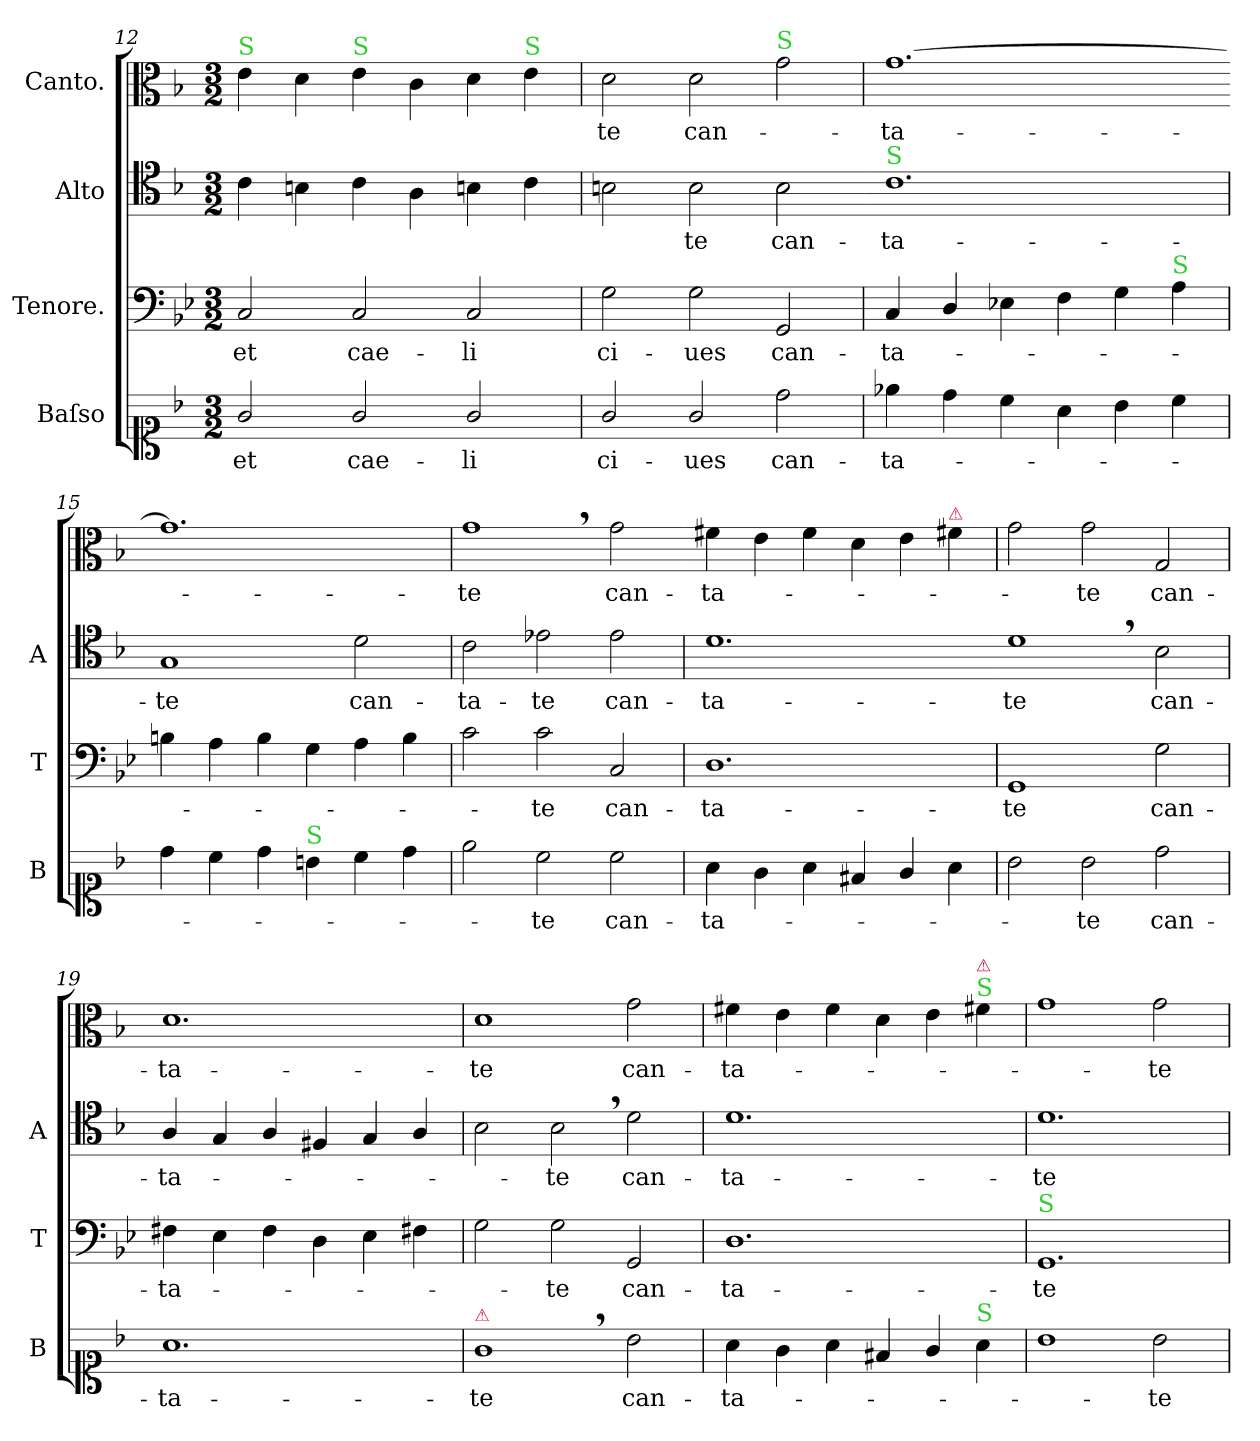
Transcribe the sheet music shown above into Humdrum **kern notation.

**kern	**text	**kern	**text	**kern	**text	**kern	**text
*part4	*part4	*part3	*part3	*part2	*part2	*part1	*part1
*staff4	*staff4	*staff3	*staff3	*staff2	*staff2	*staff1	*staff1
*I"Baſso	*	*I"Tenore.	*	*I"Alto	*	*I"Canto.	*
*I'B	*	*I'T	*	*I'A	*	*	*
*clefC1	*	*clefF4	*	*clefC4	*	*clefC3	*
*ITrd7c12	*	*	*	*	*	*	*
*k[b-]	*	*k[b-e-]	*	*k[b-]	*	*k[b-]	*
*M3/2	*	*M3/2	*	*M3/2	*	*M3/2	*
=12	=12	=12	=12	=12	=12	=12	=12
!	!	!	!	!	!	!LO:TX:a:color=limegreen:t=S	!
2G/	et	2C/	et	4c\	.	4e\	.
.	.	.	.	4Bn\	.	4d\	.
!	!	!	!	!	!	!LO:TX:a:color=limegreen:t=S	!
2G/	cae-	2C/	cae-	4c\	.	4e\	.
.	.	.	.	4A\	.	4c\	.
2G/	-li	2C/	-li	4Bn\	.	4d\	.
!	!	!	!	!	!	!LO:TX:a:color=limegreen:t=S	!
.	.	.	.	4c\	.	4e\	.
=13	=13	=13	=13	=13	=13	=13	=13
2G/	ci-	2G\	ci-	2Bn\	.	2d\	te
2G/	-ues	2G\	-ues	2B\	-te	2d\	can-
!	!	!	!	!	!	!LO:TX:a:color=limegreen:t=S	!
2d\	can-	2GG/	can-	2B\	can-	2g\	.
=14	=14	=14	=14	=14-	=14	=14	=14
!	!	!	!	!LO:TX:a:color=limegreen:t=S	!	!	!
4e-X\	-ta-	4C/	-ta-	1.c	-ta-	[1.g	-ta-
4d\	.	4D/	.	.	.	.	.
4c\	.	4E-X\	.	.	.	.	.
4A\	.	4F\	.	.	.	.	.
4B-\	.	4G\	.	.	.	.	.
!	!	!LO:TX:a:color=limegreen:t=S	!	!	!	!	!
4c\	.	4A\	.	.	.	.	.
=15	=15-	=15	=15-	=15	=15-	=15-	=15-
4d\	.	4Bn\	.	1G	te	1.g]	.
4c\	.	4A\	.	.	.	.	.
4d\	.	4B\	.	.	.	.	.
!LO:TX:a:color=limegreen:t=S	!	!	!	!	!	!	!
4Bn\	.	4G\	.	.	.	.	.
4c\	.	4A\	.	2d\	can-	.	.
4d\	.	4B\	.	.	.	.	.
=16	=16	=16	=16	=16	=16	=16	=16
2e\	.	2c\	.	2c\	-ta-	1g,<	-te
2c\	-te	2c\	-te	2e-X\	-te	.	.
2c\	can-	2C/	can-	2e-\	can-	2g\	can-
=17	=17-	=17	=17-	=17	=17-	=17-	=17-
4A\	-ta-	1.D	-ta-	1.d	-ta-	4f#X\	-ta-
4G\	.	.	.	.	.	4e\	.
4A\	.	.	.	.	.	4f#\	.
4F#X/	.	.	.	.	.	4d\	.
4G/	.	.	.	.	.	4e\	.
!	!	!	!	!	!	!LO:TX:a:color=crimson:t=⚠	!
4A\	.	.	.	.	.	4f#X\	.
=18	=18	=18	=18	=18-	=18	=18	=18
2B-\	.	1GG	-te	1d,<	-te	2g\	.
2B-\	-te	.	.	.	.	2g\	-te
!	!LO:LY:i	!	!	!	!	!	!LO:LY:i
2d\	can-	2G\	can-	2B-\	can-	2G/	can-
=19	=19	=19	=19	=19	=19	=19	=19
!	!LO:LY:i	!	!	!	!	!	!LO:LY:i
1.A	-ta-	4F#X\	-ta-	4A/	-ta-	1.d	-ta-
.	.	4E-\	.	4G/	.	.	.
.	.	4F#\	.	4A/	.	.	.
.	.	4D\	.	4F#X/	.	.	.
.	.	4E-\	.	4G/	.	.	.
.	.	4F#X\	.	4A/	.	.	.
=20	=20	=20	=20	=20	=20	=20	=20
!LO:TX:a:color=crimson:t=⚠	!	!	!	!	!	!	!
!	!LO:LY:i	!	!	!	!	!	!LO:LY:i
1G,<	-te	2G\	.	2B-\	.	1d	-te
.	.	2G\	-te	2B-,<\	-te	.	.
!	!	!	!LO:LY:i	!	!LO:LY:i	!	!
2B-\	can-	2GG/	can-	2d\	can-	2g\	can-
=21	=21	=21	=21	=21	=21	=21	=21
!	!	!	!LO:LY:i	!	!LO:LY:i	!	!
4A\	-ta-	1.D	-ta-	1.d	-ta-	4f#X\	-ta-
4G\	.	.	.	.	.	4e\	.
4A\	.	.	.	.	.	4f#\	.
4F#X/	.	.	.	.	.	4d\	.
4G/	.	.	.	.	.	4e\	.
!	!	!	!	!	!	!LO:TX:a:color=limegreen:t=S	!
!	!	!	!	!	!	!LO:TX:a:color=crimson:t=⚠	!
!LO:TX:a:color=limegreen:t=S	!	!	!	!	!	!	!
4A\	.	.	.	.	.	4f#X\	.
=22	=22	=22	=22	=22	=22	=22	=22
!	!	!LO:TX:a:color=limegreen:t=S	!	!	!	!	!
!	!	!	!LO:LY:i	!	!LO:LY:i	!	!
1B-	.	1.GG	-te	1.d	-te	1g	.
2B-\	-te	.	.	.	.	2g\	-te
=	=	=	=	=	=	=	=
*-	*-	*-	*-	*-	*-	*-	*-
